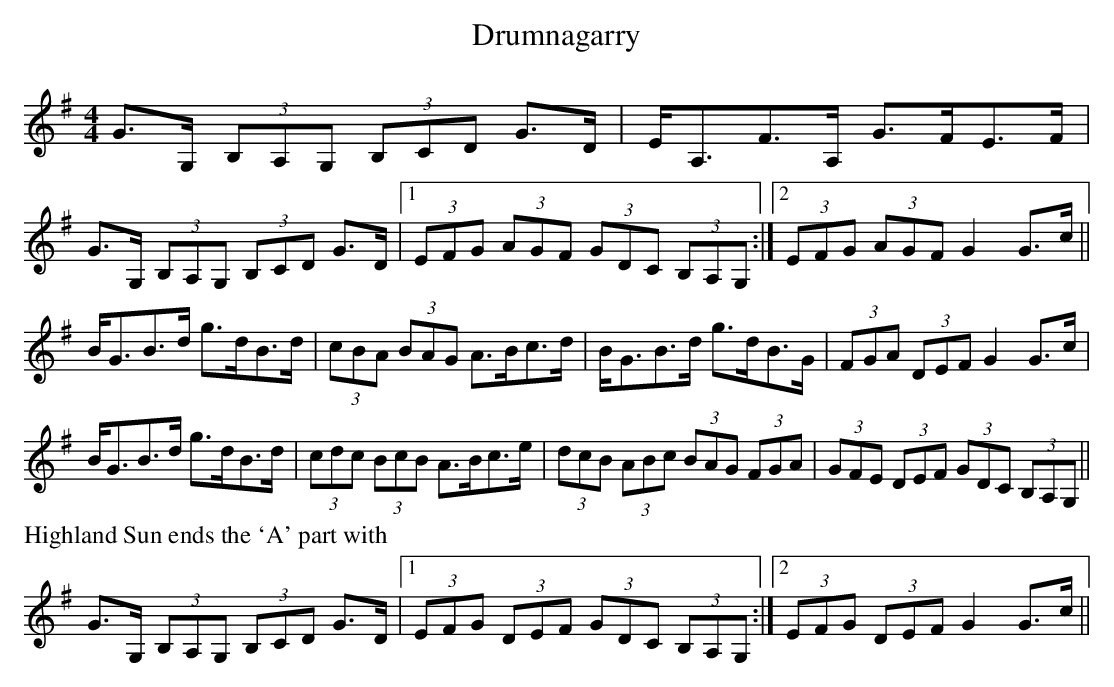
X:1
T:Drumnagarry
M:4/4
L:1/8
K:G
G>G, (3B,A,G, (3B,CD G>D|E<A,F>A, G>FE>F|
G>G, (3B,A,G, (3B,CD G>D|1 (3EFG (3AGF (3GDC (3B,A,G,:|2 (3EFG (3AGF G2G>c||
B<GB>d g>dB>d|(3cBA (3BAG A>Bc>d|B<GB>d g>dB>G|(3FGA (3DEF G2G>c|
B<GB>d g>dB>d|(3cdc (3BcB A>Bc>e|\
(3dcB (3ABc (3BAG (3FGA|(3GFE (3DEF (3GDC (3B,A,G,||
%%text Highland Sun ends the `A' part with
G>G, (3B,A,G, (3B,CD G>D|1 (3EFG (3DEF (3GDC (3B,A,G,:|2 (3EFG (3DEF G2G>c||
